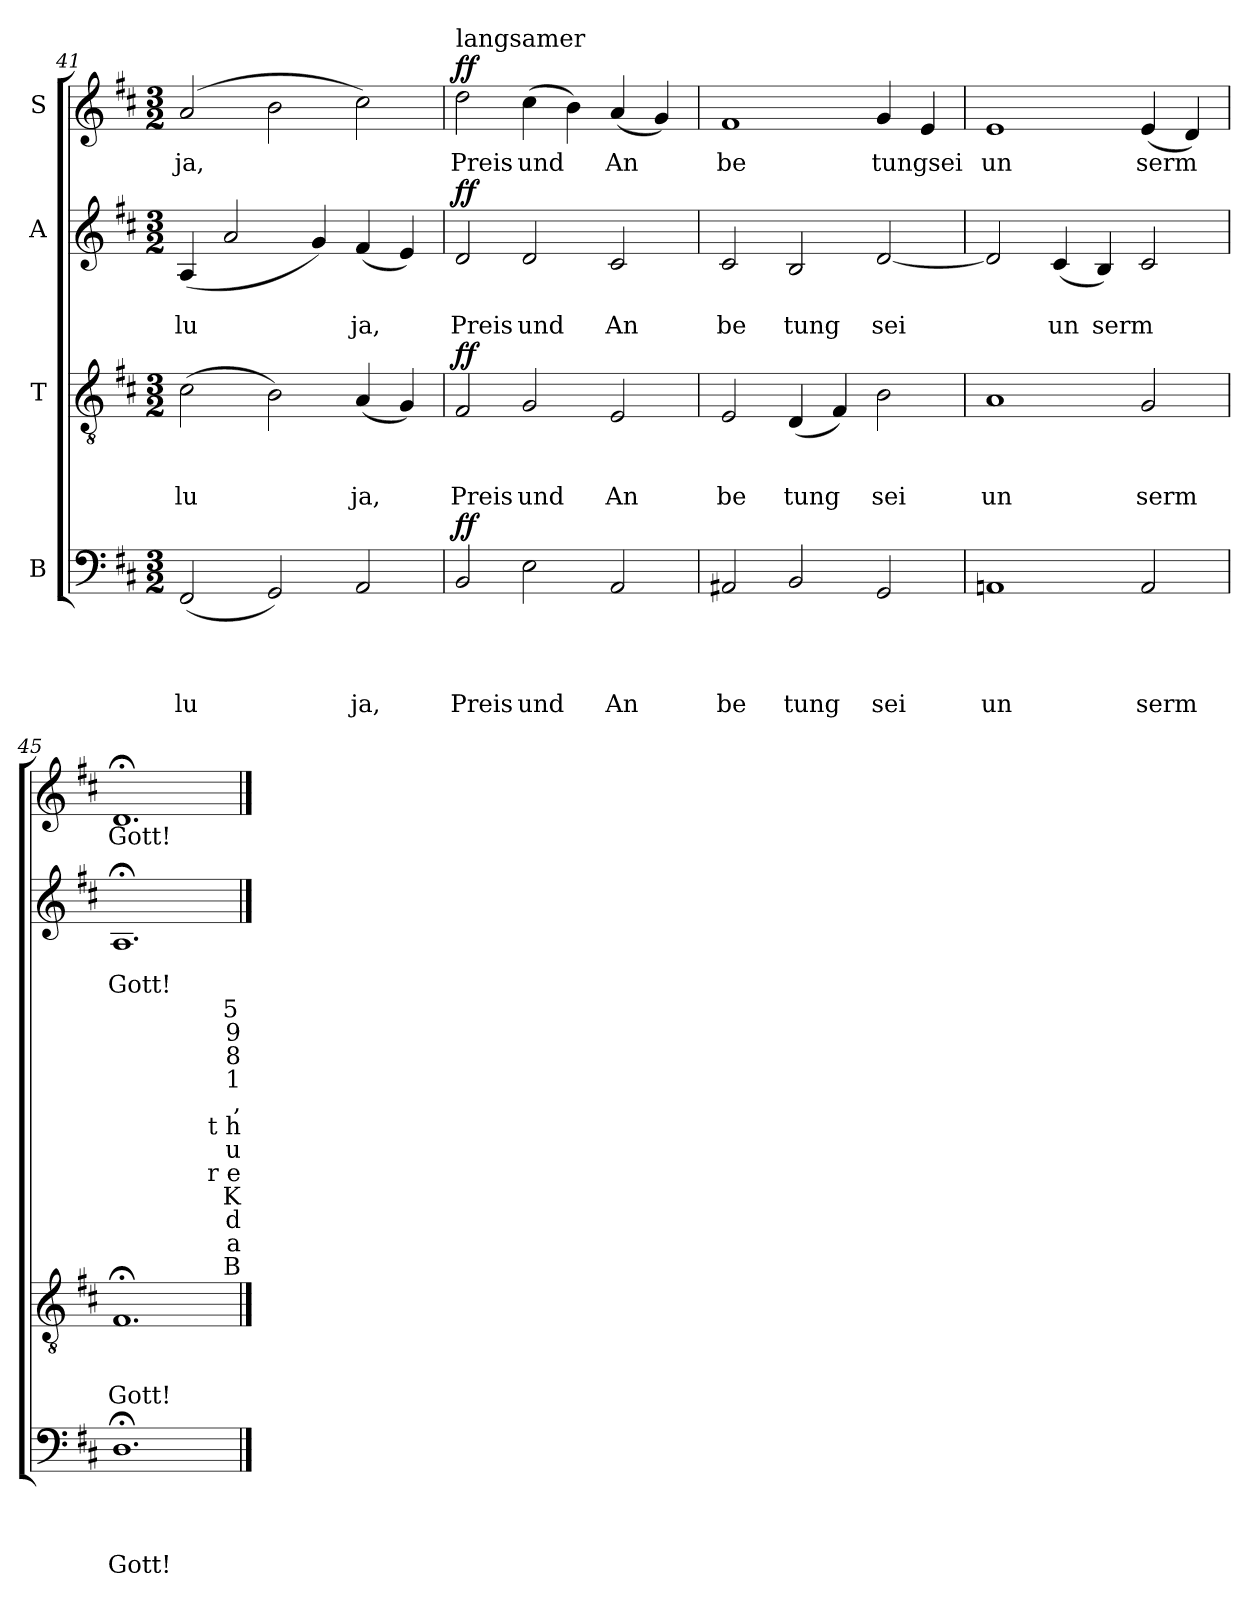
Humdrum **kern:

**kern	**text	**text	**text	**text	**dynam	**kern	**text	**text	**text	**dynam	**kern	**text	**text	**dynam	**kern	**text	**dynam
*part4	*part4	*part4	*part4	*part4	*part4	*part3	*part3	*part3	*part3	*part3	*part2	*part2	*part2	*part2	*part1	*part1	*part1
*staff4	*staff4	*staff4	*staff4	*staff4	*staff4	*staff3	*staff3	*staff3	*staff3	*staff3	*staff2	*staff2	*staff2	*staff2	*staff1	*staff1	*staff1
*I"B	*	*	*	*	*	*I"T	*	*	*	*	*I"A	*	*	*	*I"S	*	*
!!LO:LB:g=z
*clefF4	*	*	*	*	*	*clefGv2	*	*	*	*	*clefG2	*	*	*	*clefG2	*	*
*k[f#c#]	*	*	*	*	*	*k[f#c#]	*	*	*	*	*k[f#c#]	*	*	*	*k[f#c#]	*	*
*D:	*	*	*	*	*	*D:	*	*	*	*	*D:	*	*	*	*D:	*	*
*M3/2	*	*	*	*	*	*M3/2	*	*	*	*	*M3/2	*	*	*	*M3/2	*	*
=41	=41	=41	=41	=41	=41	=41	=41	=41	=41	=41	=41	=41	=41	=41	=41	=41	=41
!	!	!	!	!LO:LY:b	!	!	!	!	!LO:LY:b	!	!	!	!LO:LY:b	!	!	!LO:LY:b	!
(<2FF#/	.	.	.	-lu	.	(>2c#\	.	.	lu	.	(<4A/	.	lu	.	(2a/	ja,	.
.	.	.	.	.	.	.	.	.	.	.	2a/	.	.	.	.	.	.
2GG/)	.	.	.	.	.	2B\)	.	.	.	.	.	.	.	.	2b\	.	.
.	.	.	.	.	.	.	.	.	.	.	4g/)	.	.	.	.	.	.
!	!	!	!	!LO:LY:b	!	!	!	!	!LO:LY:b	!	!	!	!LO:LY:b	!	!	!	!
2AA/	.	.	.	ja,	.	(<4A/	.	.	ja,	.	(<4f#/	.	ja,	.	2cc#\)	.	.
.	.	.	.	.	.	4G/)	.	.	.	.	4e/)	.	.	.	.	.	.
=42	=42	=42	=42	=42	=42	=42	=42	=42	=42	=42	=42	=42	=42	=42	=42	=42	=42
!	!	!	!	!	!	!	!	!	!	!	!	!	!	!	!LO:TX:a:t=langsamer	!	!
!	!	!	!	!LO:LY:b	!LO:DY:a	!	!	!	!LO:LY:b	!LO:DY:a	!	!	!LO:LY:b	!LO:DY:a	!	!LO:LY:b	!LO:DY:a
2BB/	.	.	.	Preis	ff	2F#/	.	.	Preis	ff	2d/	.	Preis	ff	2dd\	Preis	ff
!	!	!	!	!LO:LY:b	!	!	!	!	!LO:LY:b	!	!	!	!LO:LY:b	!	!	!LO:LY:b	!
2E\	.	.	.	und	.	2G/	.	.	und	.	2d/	.	und	.	(>4cc#\	und	.
.	.	.	.	.	.	.	.	.	.	.	.	.	.	.	4b\)	.	.
!	!	!	!	!LO:LY:b	!	!	!	!	!LO:LY:b	!	!	!	!LO:LY:b	!	!	!LO:LY:b	!
2AA/	.	.	.	An	.	2E/	.	.	An	.	2c#/	.	An	.	(<4a/	An	.
.	.	.	.	.	.	.	.	.	.	.	.	.	.	.	4g/)	.	.
=43	=43	=43	=43	=43	=43	=43	=43	=43	=43	=43	=43	=43	=43	=43	=43	=43	=43
!	!	!	!	!LO:LY:b	!	!	!	!	!LO:LY:b	!	!	!	!LO:LY:b	!	!	!LO:LY:b	!
2AA#X/	.	.	.	be	.	2E/	.	.	be	.	2c#/	.	be	.	1f#	be	.
!	!	!	!	!LO:LY:b	!	!	!	!	!LO:LY:b	!	!	!	!LO:LY:b	!	!	!	!
2BB/	.	.	.	tung	.	(<4D/	.	.	tung	.	2B/	.	tung	.	.	.	.
.	.	.	.	.	.	4F#/)	.	.	.	.	.	.	.	.	.	.	.
!	!	!	!	!LO:LY:b	!	!	!	!	!LO:LY:b	!	!	!	!LO:LY:b	!	!	!LO:LY:b	!
2GG/	.	.	.	sei	.	2B\	.	.	sei	.	[<2d/	.	sei	.	4g/	tungsei	.
.	.	.	.	.	.	.	.	.	.	.	.	.	.	.	4e/	.	.
=44	=44	=44	=44	=44	=44	=44	=44	=44	=44	=44	=44	=44	=44	=44	=44	=44	=44
!	!	!	!	!LO:LY:b	!	!	!	!	!LO:LY:b	!	!	!	!	!	!	!LO:LY:b	!
1AAn	.	.	.	un	.	1A	.	.	un	.	2d/]	.	.	.	1e	un	.
!	!	!	!	!	!	!	!	!	!	!	!	!	!LO:LY:b	!	!	!	!
.	.	.	.	.	.	.	.	.	.	.	(<4c#/	.	un	.	.	.	.
!	!	!	!	!	!	!	!	!	!	!	!	!	!LO:LY:b	!	!	!	!
.	.	.	.	.	.	.	.	.	.	.	4B/)	.	serm	.	.	.	.
!	!	!	!	!LO:LY:b	!	!	!	!	!LO:LY:b	!	!	!	!	!	!	!LO:LY:b	!
2AA/	.	.	.	serm	.	2G/	.	.	serm	.	2c#/	.	.	.	(<4e/	serm	.
.	.	.	.	.	.	.	.	.	.	.	.	.	.	.	4d/)	.	.
=45	=45	=45	=45	=45	=45	=45	=45	=45	=45	=45	=45	=45	=45	=45	=45	=45	=45
!	!	!	!	!LO:LY:b	!	!	!	!	!LO:LY:b	!	!	!	!LO:LY:b	!	!	!LO:LY:b	!
1.D;<	.	.	.	Gott!	.	1.F#;	.	.	Gott!	.	1.A;	.	Gott!	.	1.d;	Gott!	.
!	!	!	!	!	!	!LO:TX:a:t=5\n9\n8\n1\n,\nt h\nu\nr e\nK\nd\na\nB	!	!	!	!	!	!	!	!	!	!	!
==	==	==	==	==	==	==	==	==	==	==	==	==	==	==	==	==	==
*-	*-	*-	*-	*-	*-	*-	*-	*-	*-	*-	*-	*-	*-	*-	*-	*-	*-
